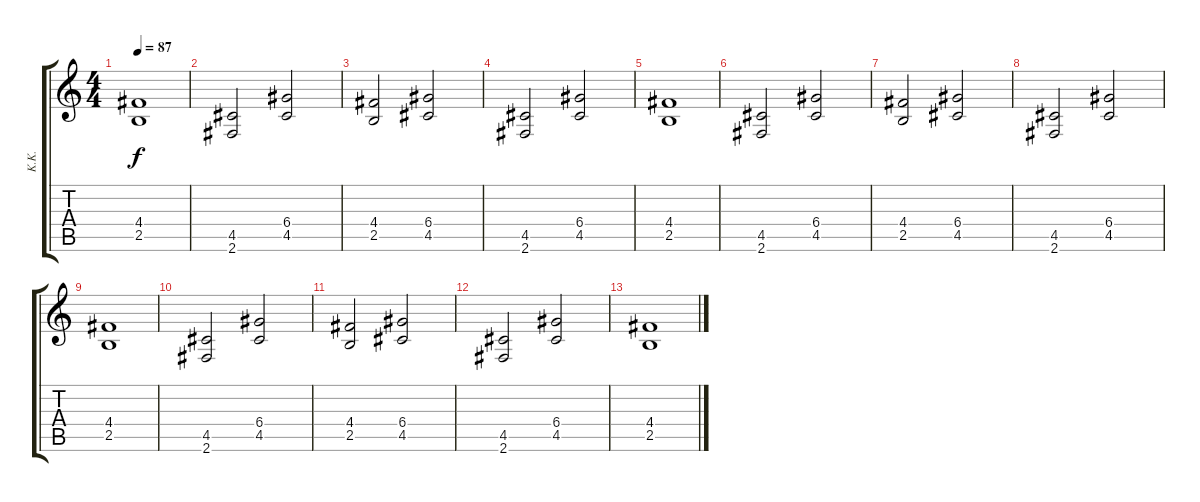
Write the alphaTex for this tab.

\track ("K.K." "K.K.") {instrument overdrivenguitar}
\staff {score tabs}
\tuning (E4 B3 G3 D3 A2 E2) {hide}
\ts (4 4)
\tempo 87
\clef g2
\ks c
(4.4 2.5).1{dy f} |
(4.5 2.6).2 (6.4 4.5).2 |
(4.4 2.5).2 (6.4 4.5).2 |
(4.5 2.6).2 (6.4 4.5).2 |
(4.4 2.5).1 |
(4.5 2.6).2 (6.4 4.5).2 |
(4.4 2.5).2 (6.4 4.5).2 |
(4.5 2.6).2 (6.4 4.5).2 |
(4.4 2.5).1 |
(4.5 2.6).2 (6.4 4.5).2 |
(4.4 2.5).2 (6.4 4.5).2 |
(4.5 2.6).2 (6.4 4.5).2 |
(4.4 2.5).1
